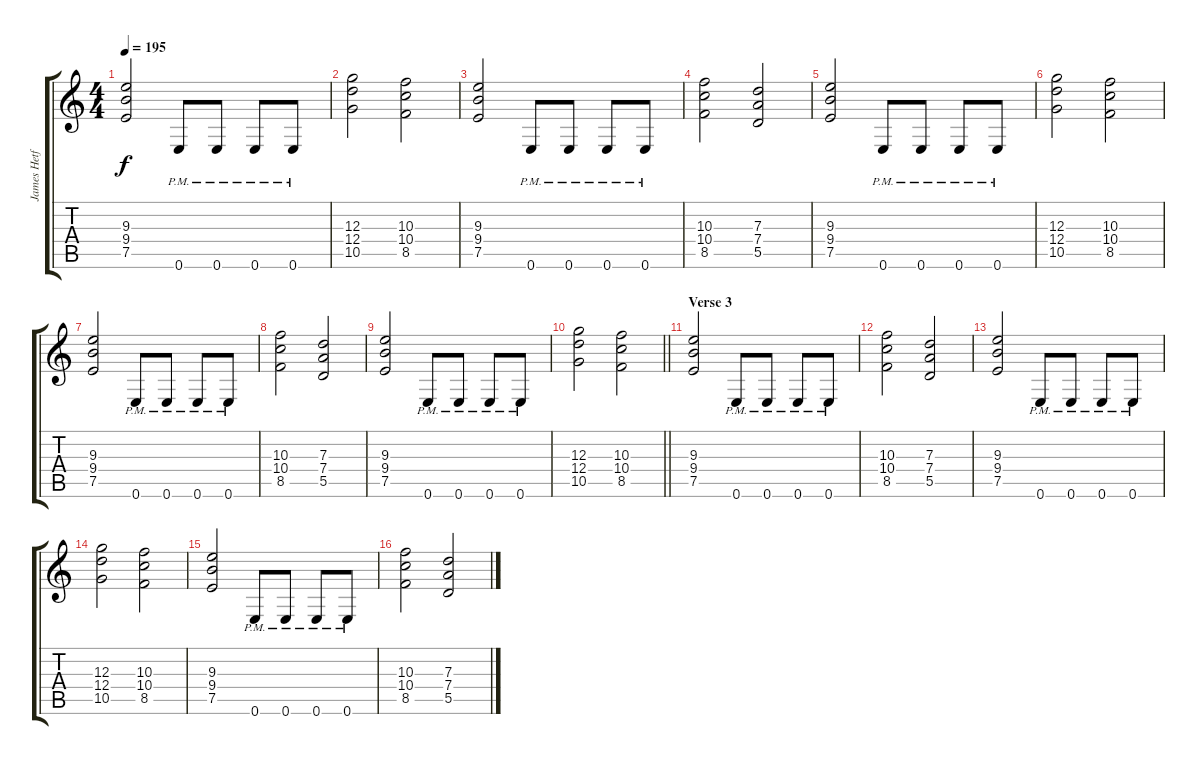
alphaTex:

\track ("James Hetfield Rhythm" "James Hetf") {instrument distortionguitar}
\staff {score tabs}
\tuning (E4 B3 G3 D3 A2 E2) {hide}
\ts (4 4)
\tempo 195
\clef g2
\ks c
(9.3 9.4 7.5).2{dy f} 0.6{pm}.8 0.6{pm}.8 0.6{pm}.8 0.6{pm}.8 |
(12.3 12.4 10.5).2 (10.3 10.4 8.5).2 |
(9.3 9.4 7.5).2 0.6{pm}.8 0.6{pm}.8 0.6{pm}.8 0.6{pm}.8 |
(10.3 10.4 8.5).2 (7.3 7.4 5.5).2 |
(9.3 9.4 7.5).2 0.6{pm}.8 0.6{pm}.8 0.6{pm}.8 0.6{pm}.8 |
(12.3 12.4 10.5).2 (10.3 10.4 8.5).2 |
(9.3 9.4 7.5).2 0.6{pm}.8 0.6{pm}.8 0.6{pm}.8 0.6{pm}.8 |
(10.3 10.4 8.5).2 (7.3 7.4 5.5).2 |
(9.3 9.4 7.5).2 0.6{pm}.8 0.6{pm}.8 0.6{pm}.8 0.6{pm}.8 |
\barLineRight lightlight
(12.3 12.4 10.5).2 (10.3 10.4 8.5).2 |
\section ("" "Verse 3")
(9.3 9.4 7.5).2 0.6{pm}.8 0.6{pm}.8 0.6{pm}.8 0.6{pm}.8 |
(10.3 10.4 8.5).2 (7.3 7.4 5.5).2 |
(9.3 9.4 7.5).2 0.6{pm}.8 0.6{pm}.8 0.6{pm}.8 0.6{pm}.8 |
(12.3 12.4 10.5).2 (10.3 10.4 8.5).2 |
(9.3 9.4 7.5).2 0.6{pm}.8 0.6{pm}.8 0.6{pm}.8 0.6{pm}.8 |
(10.3 10.4 8.5).2 (7.3 7.4 5.5).2
